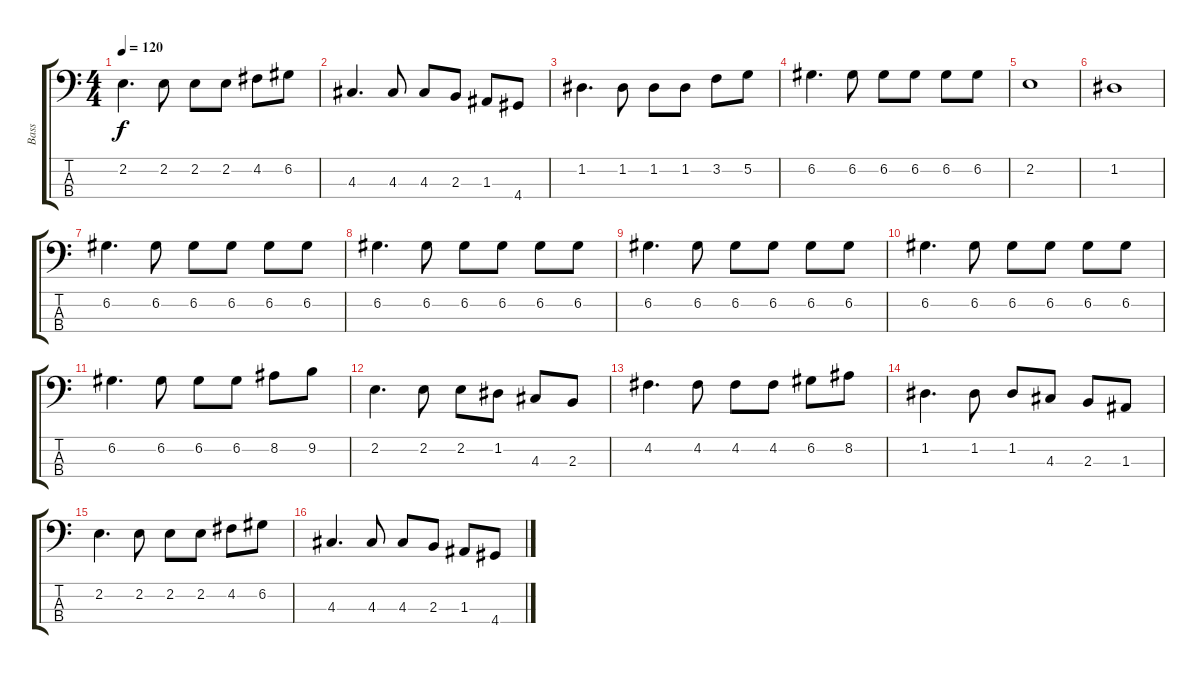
\track ("Bass" "Bass") {instrument electricbassfinger}
\staff {score tabs}
\tuning (G2 D2 A1 E1) {hide}
\ts (4 4)
\tempo 120
\clef f4
\ks c
2.2.4{d dy f} 2.2.8 2.2.8 2.2.8 4.2.8 6.2.8 |
4.3.4{d} 4.3.8 4.3.8 2.3.8 1.3.8 4.4.8 |
1.2.4{d} 1.2.8 1.2.8 1.2.8 3.2.8 5.2.8 |
6.2.4{d} 6.2.8 6.2.8 6.2.8 6.2.8 6.2.8 |
2.2.1 |
1.2.1 |
6.2.4{d} 6.2.8 6.2.8 6.2.8 6.2.8 6.2.8 |
6.2.4{d} 6.2.8 6.2.8 6.2.8 6.2.8 6.2.8 |
6.2.4{d} 6.2.8 6.2.8 6.2.8 6.2.8 6.2.8 |
6.2.4{d} 6.2.8 6.2.8 6.2.8 6.2.8 6.2.8 |
6.2.4{d} 6.2.8 6.2.8 6.2.8 8.2.8 9.2.8 |
2.2.4{d} 2.2.8 2.2.8 1.2.8 4.3.8 2.3.8 |
4.2.4{d} 4.2.8 4.2.8 4.2.8 6.2.8 8.2.8 |
1.2.4{d} 1.2.8 1.2.8 4.3.8 2.3.8 1.3.8 |
2.2.4{d} 2.2.8 2.2.8 2.2.8 4.2.8 6.2.8 |
4.3.4{d} 4.3.8 4.3.8 2.3.8 1.3.8 4.4.8
